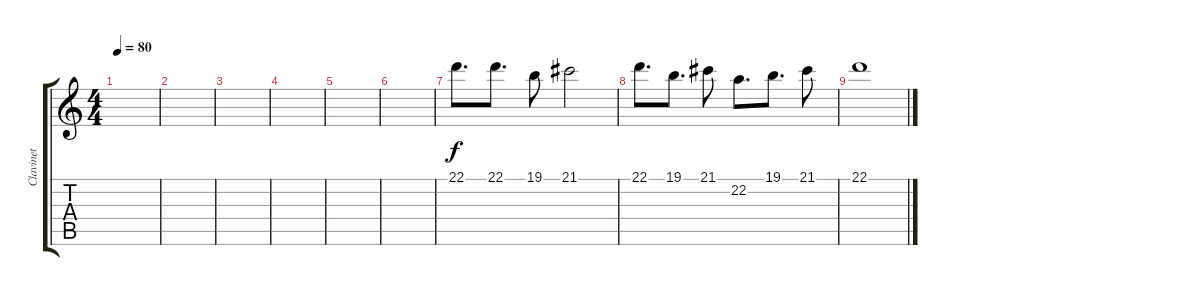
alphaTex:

\track ("Clavinet" "Clavinet") {instrument clavinet}
\staff {score tabs}
\tuning (E4 B3 G3 D3 A2 E2) {hide}
\ts (4 4)
\tempo 80
\clef g2
\ks c
|
|
|
|
|
|
22.1.8{d} 22.1.8{d} 19.1.8 21.1.2 |
22.1.8{d} 19.1.8{d} 21.1.8 22.2.8{d} 19.1.8{d} 21.1.8 |
22.1.1
